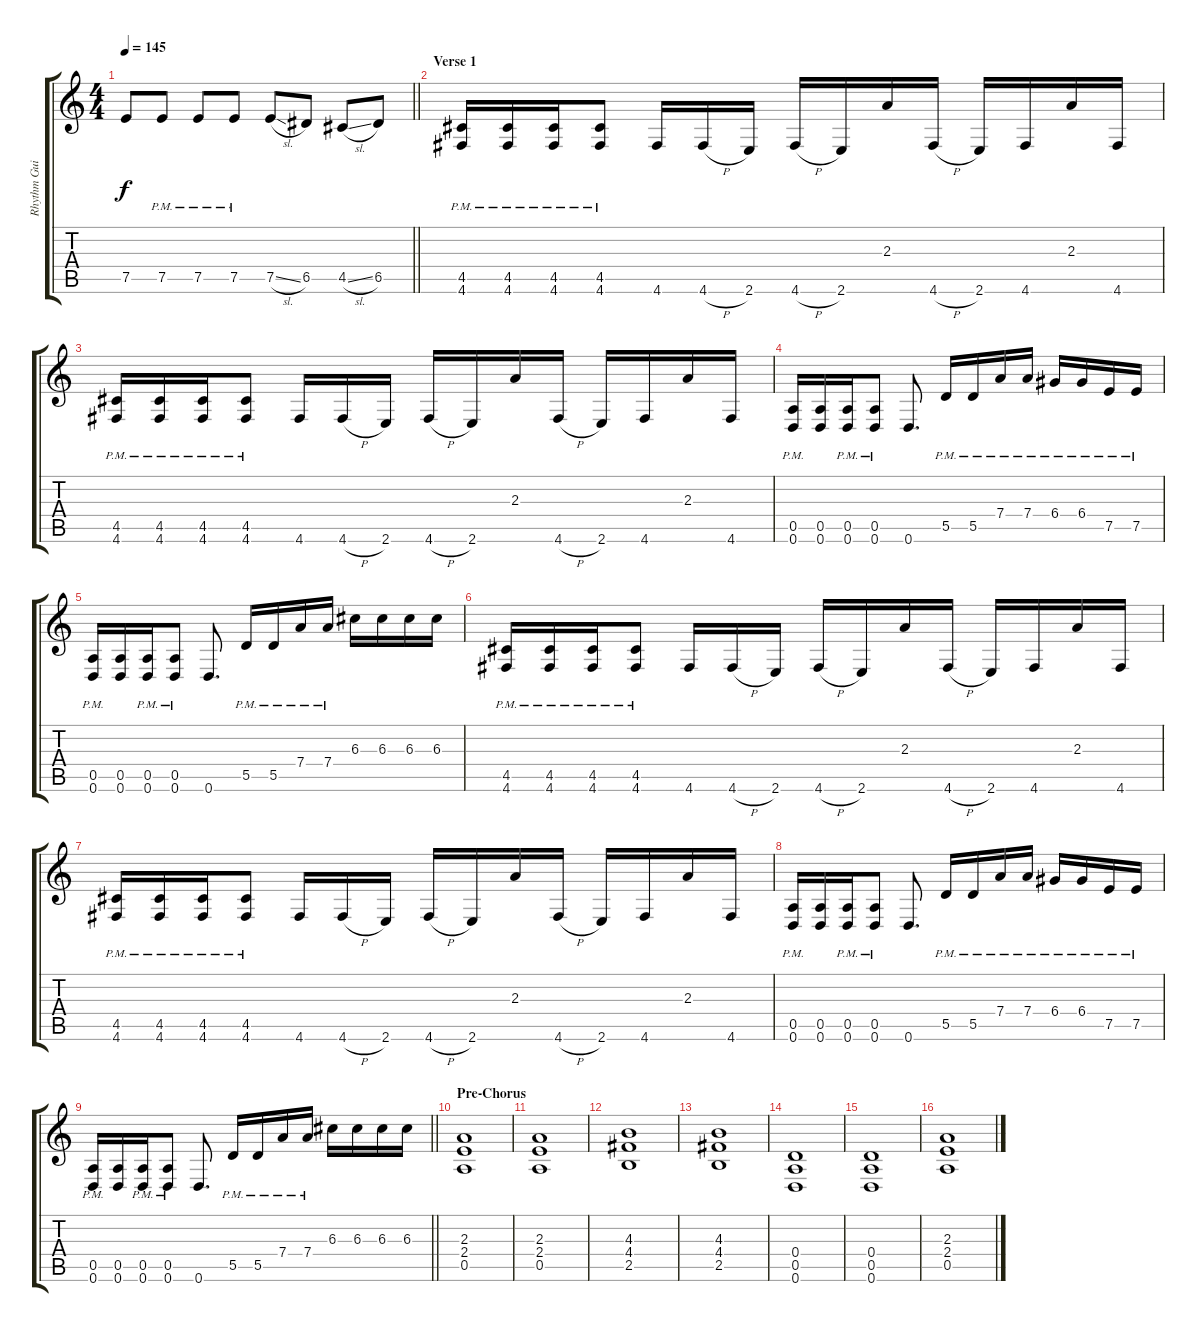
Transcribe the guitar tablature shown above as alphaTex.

\track ("Rhythm Guitar 2" "Rhythm Gui") {instrument distortionguitar}
\staff {score tabs}
\tuning (E4 B3 G3 D3 A2 D2) {hide}
\ts (4 4)
\tempo 145
\clef g2
\barLineRight lightlight
\ks c
7.5{t}.8{dy f} 7.5{pm}.8 7.5{pm}.8 7.5{pm}.8 7.5{sl}.8 6.5.8 4.5{sl}.8 6.5.8 |
\section ("" "Verse 1")
(4.5{pm} 4.6{pm}).16 (4.5{pm} 4.6{pm}).16 (4.5{pm} 4.6{pm}).16 (4.5{pm} 4.6{pm}).8 4.6.16 4.6{h}.16 2.6.16 4.6{h}.16 2.6.16 2.3.16 4.6{h}.16 2.6.16 4.6.16 2.3.16 4.6.16 |
(4.5{pm} 4.6{pm}).16 (4.5{pm} 4.6{pm}).16 (4.5{pm} 4.6{pm}).16 (4.5{pm} 4.6{pm}).8 4.6.16 4.6{h}.16 2.6.16 4.6{h}.16 2.6.16 2.3.16 4.6{h}.16 2.6.16 4.6.16 2.3.16 4.6.16 |
(0.5{pm} 0.6{pm}).16 (0.5 0.6).16 (0.5{pm} 0.6{pm}).16 (0.5{pm} 0.6{pm}).8 0.6.8{d} 5.5{pm}.16 5.5{pm}.16 7.4{pm}.16 7.4{pm}.16 6.4{pm}.16 6.4{pm}.16 7.5{pm}.16 7.5{pm}.16 |
(0.5{pm} 0.6{pm}).16 (0.5 0.6).16 (0.5{pm} 0.6{pm}).16 (0.5{pm} 0.6{pm}).8 0.6.8{d} 5.5{pm}.16 5.5{pm}.16 7.4{pm}.16 7.4{pm}.16 6.3.16 6.3.16 6.3.16 6.3.16 |
(4.5{pm} 4.6{pm}).16 (4.5{pm} 4.6{pm}).16 (4.5{pm} 4.6{pm}).16 (4.5{pm} 4.6{pm}).8 4.6.16 4.6{h}.16 2.6.16 4.6{h}.16 2.6.16 2.3.16 4.6{h}.16 2.6.16 4.6.16 2.3.16 4.6.16 |
(4.5{pm} 4.6{pm}).16 (4.5{pm} 4.6{pm}).16 (4.5{pm} 4.6{pm}).16 (4.5{pm} 4.6{pm}).8 4.6.16 4.6{h}.16 2.6.16 4.6{h}.16 2.6.16 2.3.16 4.6{h}.16 2.6.16 4.6.16 2.3.16 4.6.16 |
(0.5{pm} 0.6{pm}).16 (0.5 0.6).16 (0.5{pm} 0.6{pm}).16 (0.5{pm} 0.6{pm}).8 0.6.8{d} 5.5{pm}.16 5.5{pm}.16 7.4{pm}.16 7.4{pm}.16 6.4{pm}.16 6.4{pm}.16 7.5{pm}.16 7.5{pm}.16 |
\barLineRight lightlight
(0.5{pm} 0.6{pm}).16 (0.5 0.6).16 (0.5{pm} 0.6{pm}).16 (0.5{pm} 0.6{pm}).8 0.6.8{d} 5.5{pm}.16 5.5{pm}.16 7.4{pm}.16 7.4{pm}.16 6.3.16 6.3.16 6.3.16 6.3.16 |
\section ("" "Pre-Chorus")
(2.3 2.4 0.5).1 |
(2.3 2.4 0.5).1 |
(4.3 4.4 2.5).1 |
(4.3 4.4 2.5).1 |
(0.4 0.5 0.6).1 |
(0.4 0.5 0.6).1 |
(2.3 2.4 0.5).1
